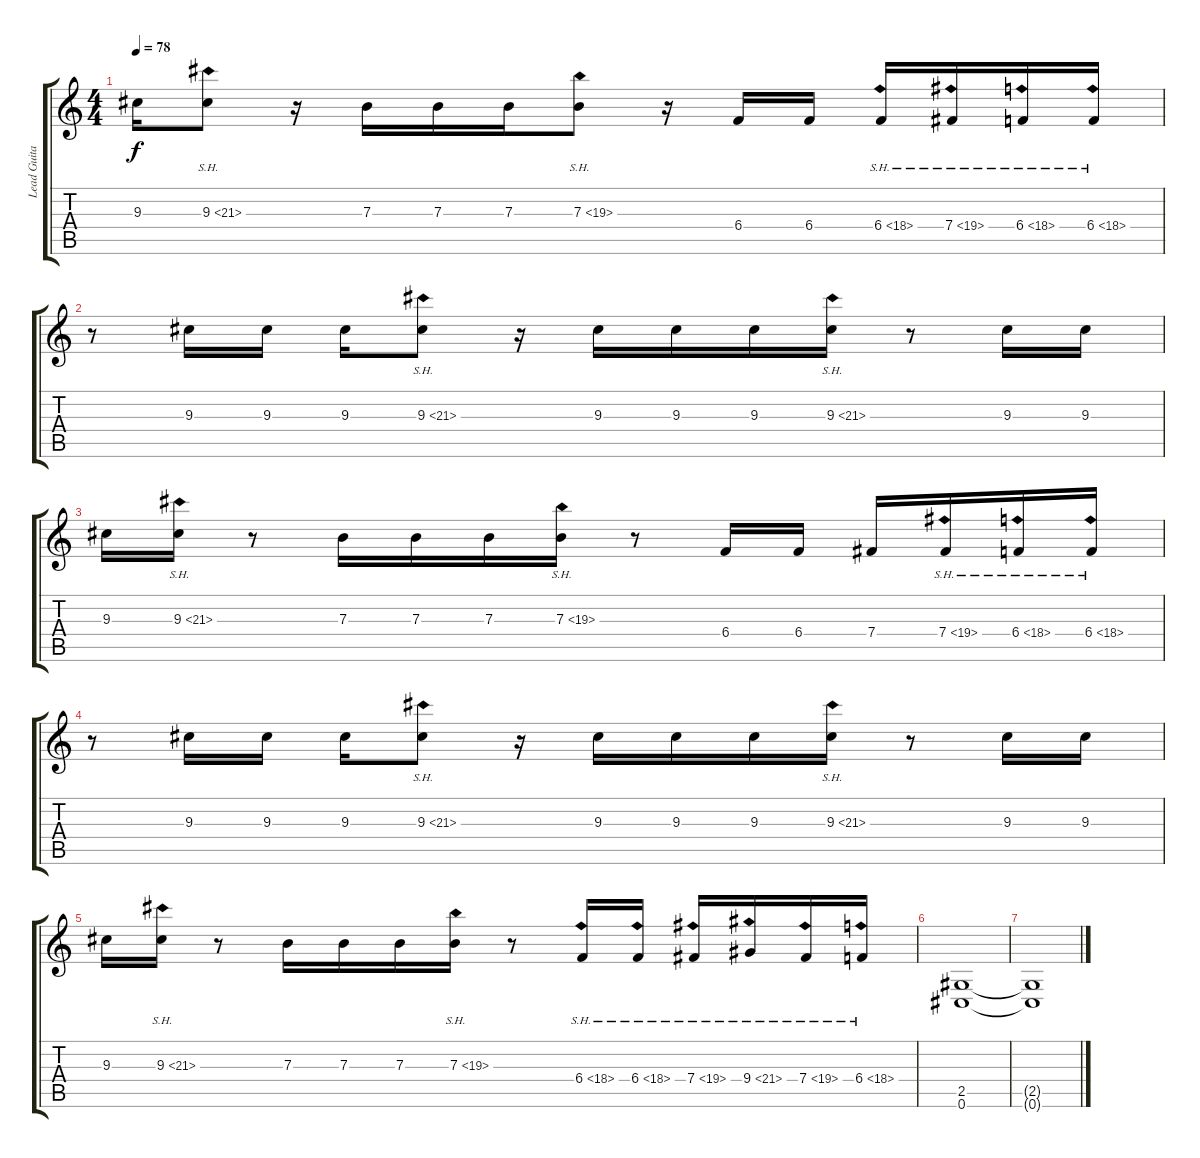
\track ("Lead Guitar w/Wah" "Lead Guita") {instrument distortionguitar}
\staff {score tabs}
\tuning (Db4 Ab3 E3 B2 Gb2 Db2) {hide}
\ts (4 4)
\tempo 78
\clef g2
\ks c
9.3.16{dy f} 9.3{sh 12}.8 r.16 7.3.16 7.3.16 7.3.16 7.3{sh 12}.8 r.16 6.4.16 6.4.16 6.4{sh 12}.16 7.4{sh 12}.16 6.4{sh 12}.16 6.4{sh 12}.16 |
r.8 9.3.16 9.3.16 9.3.16 9.3{sh 12}.8 r.16 9.3.16 9.3.16 9.3.16 9.3{sh 12}.16 r.8 9.3.16 9.3.16 |
9.3.16 9.3{sh 12}.16 r.8 7.3.16 7.3.16 7.3.16 7.3{sh 12}.16 r.8 6.4.16 6.4.16 7.4.16 7.4{sh 12}.16 6.4{sh 12}.16 6.4{sh 12}.16 |
r.8 9.3.16 9.3.16 9.3.16 9.3{sh 12}.8 r.16 9.3.16 9.3.16 9.3.16 9.3{sh 12}.16 r.8 9.3.16 9.3.16 |
9.3.16 9.3{sh 12}.16 r.8 7.3.16 7.3.16 7.3.16 7.3{sh 12}.16 r.8 6.4{sh 12}.16 6.4{sh 12}.16 7.4{sh 12}.16 9.4{sh 12}.16 7.4{sh 12}.16 6.4{sh 12}.16 |
(2.5 0.6).1 |
(2.5{t} 0.6{t}).1
